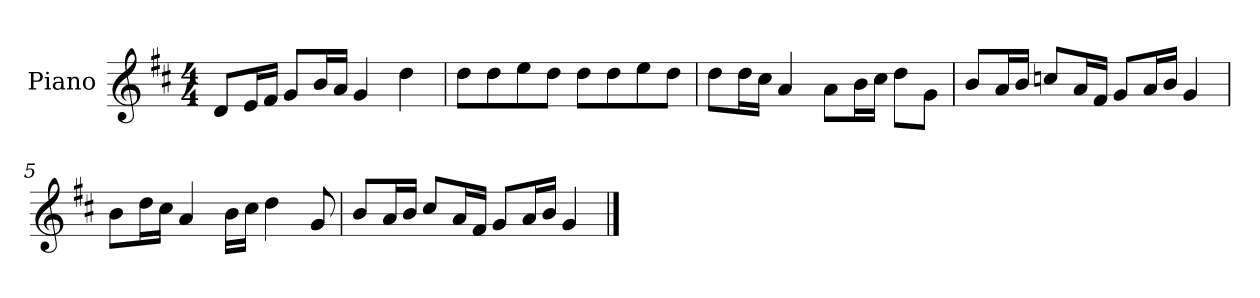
**kern
*part1
*staff1
*I"Piano
*I'P-no
*clefG2
*k[f#c#]
*M4/4
*MM90
=1
8d/L
16e/L
16f#/JJ
8g/L
16b/L
16a/JJ
4g/
4dd\
=2
8dd\L
8dd\
8ee\
8dd\J
8dd\L
8dd\
8ee\
8dd\J
=3
8dd\L
16dd\L
16cc#\JJ
4a/
8a\L
16b\L
16cc#\JJ
8dd\L
8g\J
=4
8b/L
16a/L
16b/JJ
8ccn/L
16a/L
16f#/JJ
8g/L
16a/L
16b/JJ
4g/
!!LO:LB:g=z
=5
8b\L
16dd\L
16cc#\JJ
4a/
16b\LL
16cc#\JJ
4dd\
8g/
=6
8b/L
16a/L
16b/JJ
8cc#/L
16a/L
16f#/JJ
8g/L
16a/L
16b/JJ
4g/
==
*-
